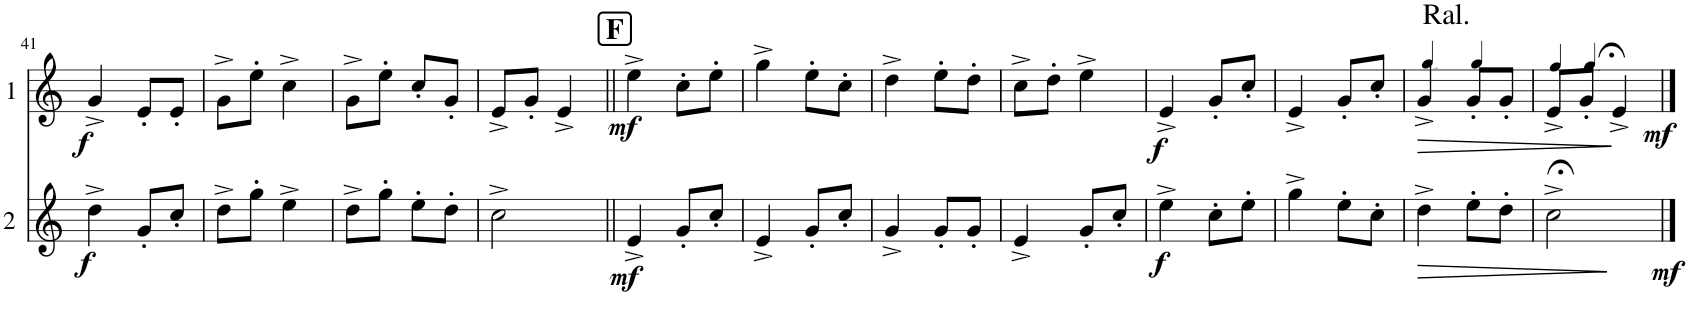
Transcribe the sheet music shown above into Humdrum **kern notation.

**kern	**dynam	**kern	**dynam
*part2	*part2	*part1	*part1
*staff2	*staff2	*staff1	*staff1
*I"Cor 2	*	*I"Cor 1	*
!!LO:PB:g=z
*clefG2	*	*clefG2	*
*Trd4c7	*	*Trd4c7	*
*k[]	*	*k[]	*
*M2/4	*	*M2/4	*
=41	=41	=41	=41
!	!LO:DY:b	!	!LO:DY:b
4dd^\	f	4g^/	f
8g'/L	.	8e'/L	.
8cc'/J	.	8e'/J	.
=42	=42	=42	=42
8dd^\L	.	8g^\L	.
8gg'\J	.	8ee'\J	.
4ee^\	.	4cc^\	.
=43	=43	=43	=43
8dd^\L	.	8g^\L	.
8gg'\J	.	8ee'\J	.
8ee'\L	.	8cc'/L	.
8dd'\J	.	8g'/J	.
=44	=44	=44	=44
2cc^\	.	8e^/L	.
.	.	8g'/J	.
.	.	4e^/	.
!!LO:REH:place=s1:a:B:cj:fs=14:t=F
=45||	=45||	=45||	=45||
!	!LO:DY:b	!	!LO:DY:b
4e^/	mf	4ee^\	mf
8g'/L	.	8cc'\L	.
8cc'/J	.	8ee'\J	.
=46	=46	=46	=46
4e^/	.	4gg^\	.
8g'/L	.	8ee'\L	.
8cc'/J	.	8cc'\J	.
=47	=47	=47	=47
4g^/	.	4dd^\	.
8g'/L	.	8ee'\L	.
8g'/J	.	8dd'\J	.
=48	=48	=48	=48
4e^/	.	8cc^\L	.
.	.	8dd'\J	.
8g'/L	.	4ee^\	.
8cc'/J	.	.	.
=49	=49	=49	=49
!	!LO:DY:b	!	!LO:DY:b
4ee^\	f	4e^/	f
8cc'\L	.	8g'/L	.
8ee'\J	.	8cc'/J	.
=50	=50	=50	=50
4gg^\	.	4e^/	.
8ee'\L	.	8g'/L	.
8cc'\J	.	8cc'/J	.
=51	=51	=51	=51
*	*	*MM76	*
!	!	!LO:TX:a:t=Ral.	!
!	!LO:HP:b	!	!LO:HP:b
4dd^\	>	4g^/	>
*	*	*MM70	*
8ee'\L	.	8g'/L	.
8dd'\J	.	8g'/J	.
.	]	.	]
=52	=52	=52	=52
*	*	*MM60	*
*^	*	*	*
2cc;<^\	4ryy	.	8e;<^/L	.
*	*	*	*MM40	*
.	.	.	8g'/J	.
!	!	!LO:DY:b	!	!LO:DY:b
.	4ryy	mf	4e^/	mf
*v	*v	*	*	*
==	==	==	==
*-	*-	*-	*-
